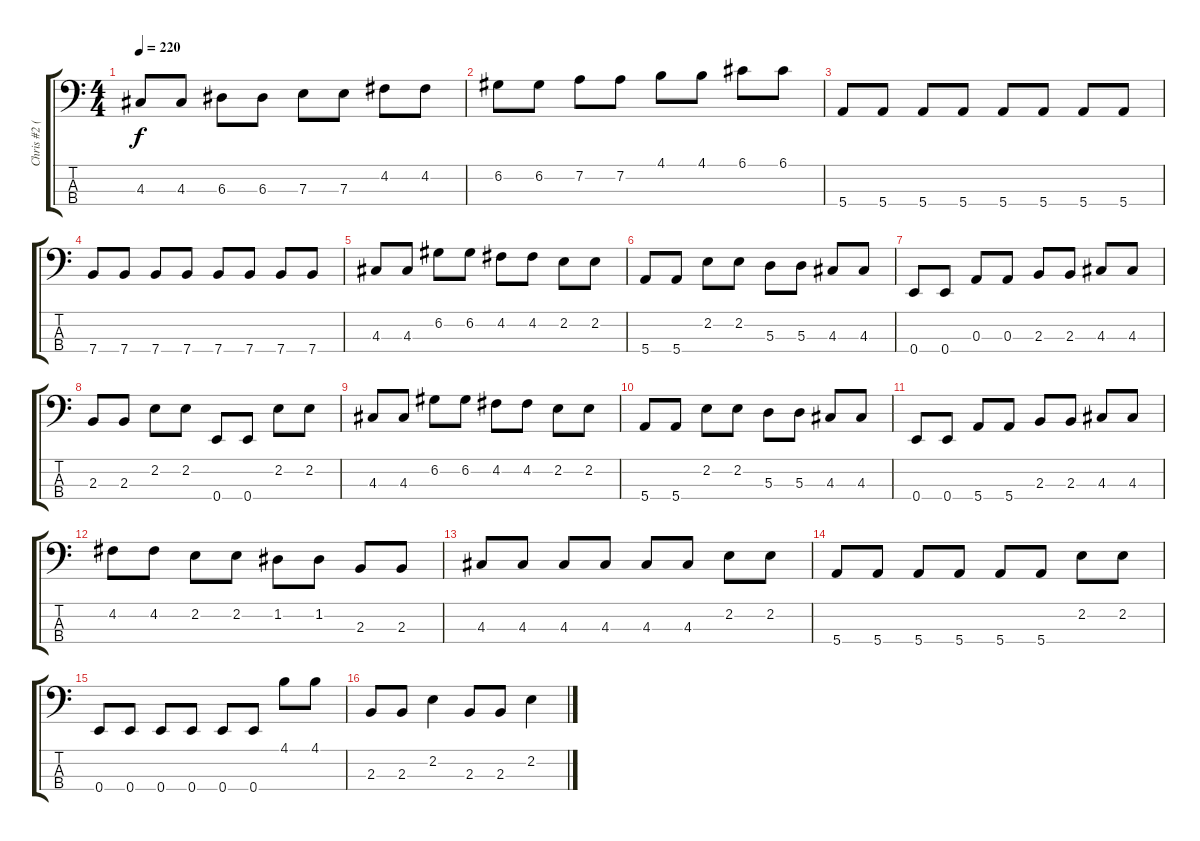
\track ("Chris #2 (Bass / Vocals)" "Chris #2 (") {instrument electricbassfinger}
\staff {score tabs}
\tuning (G2 D2 A1 E1) {hide}
\ts (4 4)
\tempo 220
\clef f4
\ks c
4.3.8{dy f} 4.3.8 6.3.8 6.3.8 7.3.8 7.3.8 4.2.8 4.2.8 |
6.2.8 6.2.8 7.2.8 7.2.8 4.1.8 4.1.8 6.1.8 6.1.8 |
5.4.8 5.4.8 5.4.8 5.4.8 5.4.8 5.4.8 5.4.8 5.4.8 |
7.4.8 7.4.8 7.4.8 7.4.8 7.4.8 7.4.8 7.4.8 7.4.8 |
4.3.8 4.3.8 6.2.8 6.2.8 4.2.8 4.2.8 2.2.8 2.2.8 |
5.4.8 5.4.8 2.2.8 2.2.8 5.3.8 5.3.8 4.3.8 4.3.8 |
0.4.8 0.4.8 0.3.8 0.3.8 2.3.8 2.3.8 4.3.8 4.3.8 |
2.3.8 2.3.8 2.2.8 2.2.8 0.4.8 0.4.8 2.2.8 2.2.8 |
4.3.8 4.3.8 6.2.8 6.2.8 4.2.8 4.2.8 2.2.8 2.2.8 |
5.4.8 5.4.8 2.2.8 2.2.8 5.3.8 5.3.8 4.3.8 4.3.8 |
0.4.8 0.4.8 5.4.8 5.4.8 2.3.8 2.3.8 4.3.8 4.3.8 |
4.2.8 4.2.8 2.2.8 2.2.8 1.2.8 1.2.8 2.3.8 2.3.8 |
4.3.8 4.3.8 4.3.8 4.3.8 4.3.8 4.3.8 2.2.8 2.2.8 |
5.4.8 5.4.8 5.4.8 5.4.8 5.4.8 5.4.8 2.2.8 2.2.8 |
0.4.8 0.4.8 0.4.8 0.4.8 0.4.8 0.4.8 4.1.8 4.1.8 |
2.3.8 2.3.8 2.2.4 2.3.8 2.3.8 2.2.4
